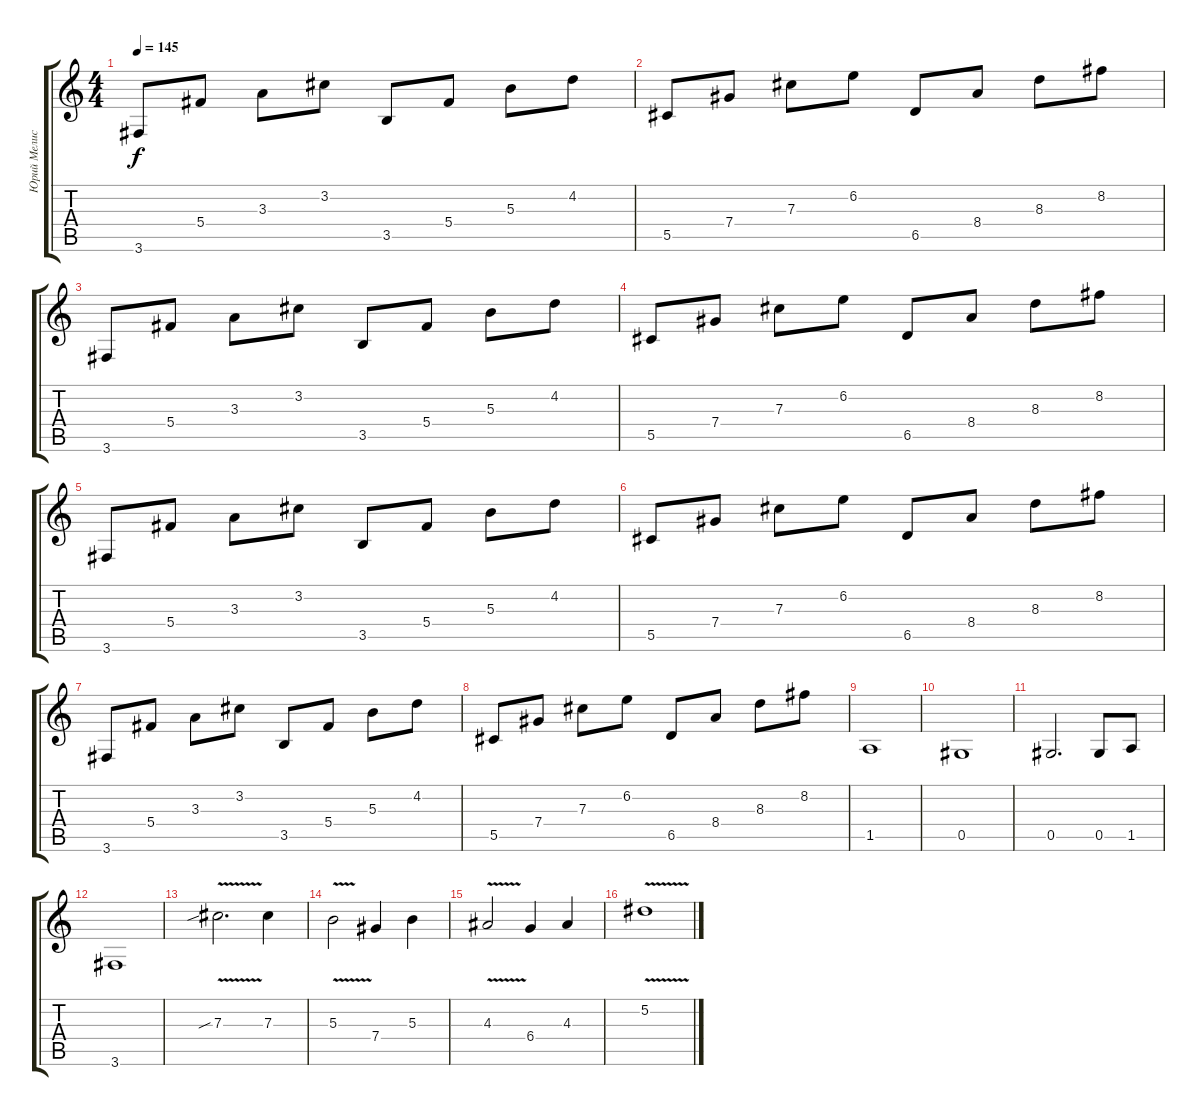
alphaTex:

\track ("Юрий Мелисов" "Юрий Мелис") {instrument distortionguitar}
\staff {score tabs}
\tuning (Eb4 Bb3 Gb3 Db3 Ab2 Eb2) {hide}
\ts (4 4)
\tempo 145
\clef g2
\ks c
3.6.8{dy f instrument acousticguitarnylon} 5.4.8 3.3.8 3.2.8 3.5.8 5.4.8 5.3.8 4.2.8 |
5.5.8 7.4.8 7.3.8 6.2.8 6.5.8 8.4.8 8.3.8 8.2.8 |
3.6.8 5.4.8 3.3.8 3.2.8 3.5.8 5.4.8 5.3.8 4.2.8 |
5.5.8 7.4.8 7.3.8 6.2.8 6.5.8 8.4.8 8.3.8 8.2.8 |
3.6.8 5.4.8 3.3.8 3.2.8 3.5.8 5.4.8 5.3.8 4.2.8 |
5.5.8 7.4.8 7.3.8 6.2.8 6.5.8 8.4.8 8.3.8 8.2.8 |
3.6.8 5.4.8 3.3.8 3.2.8 3.5.8 5.4.8 5.3.8 4.2.8 |
5.5.8 7.4.8 7.3.8 6.2.8 6.5.8 8.4.8 8.3.8 8.2.8 |
1.5.1{instrument distortionguitar} |
0.5.1 |
0.5.2{d} 0.5.8 1.5.8 |
3.6.1 |
7.3{v sib}.2{d} 7.3.4 |
5.3{v}.2 7.4.4 5.3.4 |
4.3{v}.2 6.4.4 4.3.4 |
5.2{v}.1
